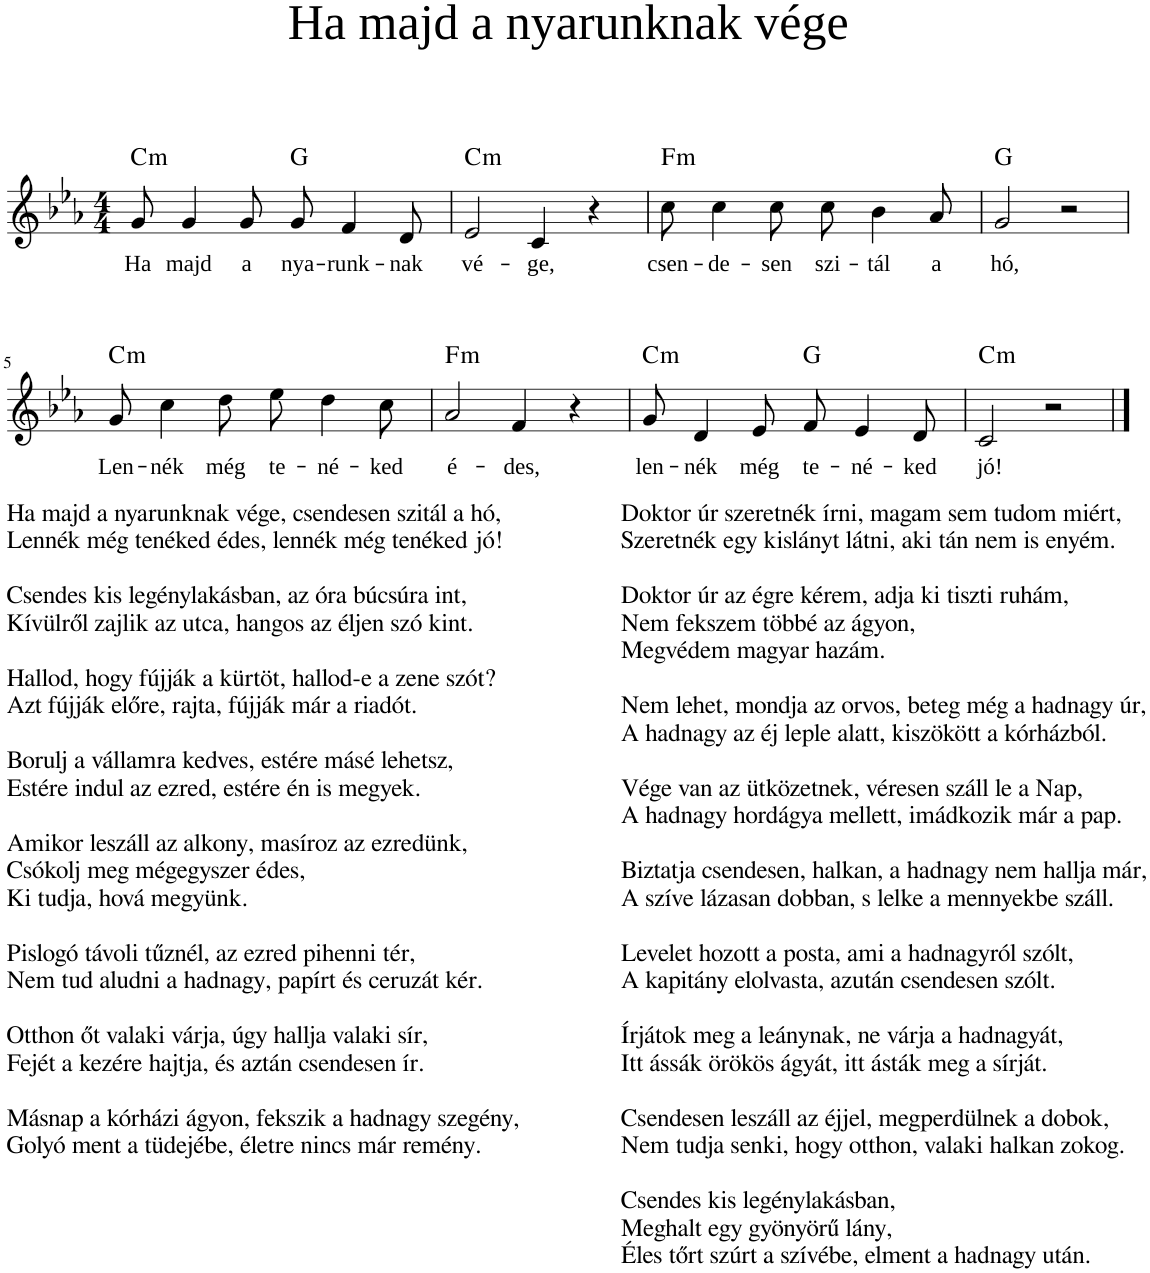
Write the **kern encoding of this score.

**kern	**text	**harte
*part1	*part1	*part1
*staff1	*staff1	*
*I"Piano	*	*
*I'Pno	*	*
*clefG2	*	*
*k[b-e-a-]	*	*
*M4/4	*	*
=1	=1	=1
!	!LO:LY:b	!LO:H:kt=m
8g/	Ha	C:min
!	!LO:LY:b	!
4g/	majd	.
!	!LO:LY:b	!
8g/	a	.
!	!LO:LY:b	!
8g/	nya-	G:maj
!	!LO:LY:b	!
4f/	-runk-	.
!	!LO:LY:b	!
8d/	-nak	.
=2	=2	=2
!	!LO:LY:b	!LO:H:kt=m
2e-/	vé-	C:min
!	!LO:LY:b	!
4c/	-ge,	.
4r	.	.
=3	=3	=3
!	!LO:LY:b	!LO:H:kt=m
8cc\	csen-	F:min
!	!LO:LY:b	!
4cc\	-de-	.
!	!LO:LY:b	!
8cc\	-sen	.
!	!LO:LY:b	!
8cc\	szi-	.
!	!LO:LY:b	!
4b-\	-tál	.
!	!LO:LY:b	!
8a-/	a	.
=4	=4	=4
!	!LO:LY:b	!
2g/	hó,	G:maj
2r	.	.
!!LO:LB:g=z
=5	=5	=5
!	!LO:LY:b	!LO:H:kt=m
8g/	Len-	C:min
!	!LO:LY:b	!
4cc\	-nék	.
!	!LO:LY:b	!
8dd\	még	.
!	!LO:LY:b	!
8ee-\	te-	.
!	!LO:LY:b	!
4dd\	-né-	.
!	!LO:LY:b	!
8cc\	-ked	.
=6	=6	=6
!	!LO:LY:b	!LO:H:kt=m
2a-/	é-	F:min
!	!LO:LY:b	!
4f/	-des,	.
4r	.	.
=7	=7	=7
!	!LO:LY:b	!LO:H:kt=m
8g/	len-	C:min
!	!LO:LY:b	!
4d/	-nék	.
!	!LO:LY:b	!
8e-/	még	.
!	!LO:LY:b	!
8f/	te-	G:maj
!	!LO:LY:b	!
4e-/	-né-	.
!	!LO:LY:b	!
8d/	-ked	.
=8	=8	=8
!	!LO:LY:b	!LO:H:kt=m
2c/	jó!	C:min
2r	.	.
==	==	==
*-	*-	*-
